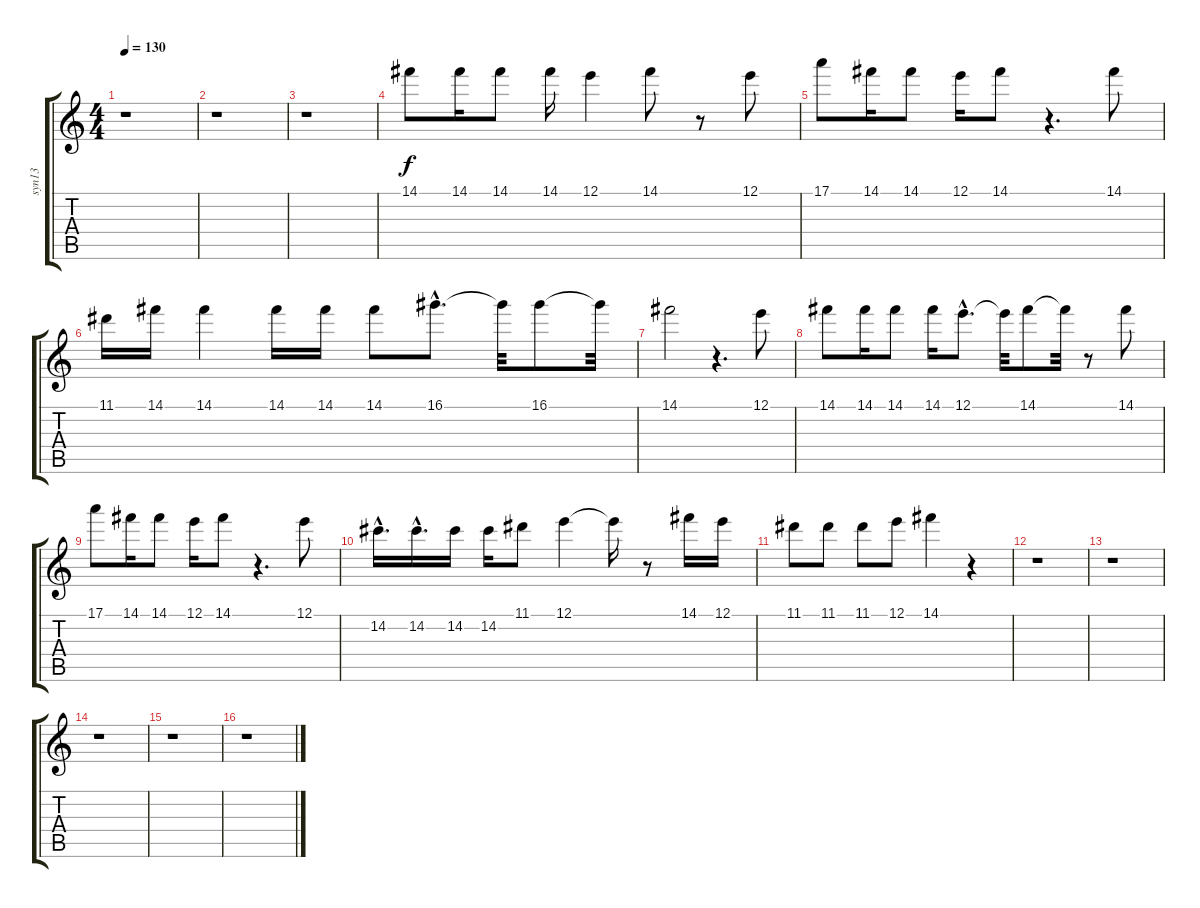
\track ("syn13               " "syn13     ") {instrument electricbassfinger}
\staff {score tabs}
\tuning (E4 B3 G3 D3 A2 E2) {hide}
\ts (4 4)
\tempo 130
\clef g2
\ks c
r.1{dy f} |
r.1 |
r.1 |
14.1.8 14.1.16 14.1.8 14.1.16 12.1.4 14.1.8 r.8 12.1.8 |
17.1.8 14.1.16 14.1.8 12.1.16 14.1.8 r.4{d} 14.1.8 |
11.1.16 14.1.16 14.1.4 14.1.16 14.1.16 14.1.8 16.1{hac}.8{d} 16.1{t}.32 16.1.8 16.1{t}.32 |
14.1.2 r.4{d} 12.1.8 |
14.1.8 14.1.16 14.1.8 14.1.16 12.1{hac}.8{d} 12.1{t}.32 14.1.8 14.1{t}.32 r.8 14.1.8 |
17.1.8 14.1.16 14.1.8 12.1.16 14.1.8 r.4{d} 12.1.8 |
14.2{hac}.16{d} 14.2{hac}.16{d} 14.2.16 14.2.16 11.1.8 12.1.4 12.1{t}.16 r.8 14.1.16 12.1.16 |
11.1.8 11.1.8 11.1.8 12.1.8 14.1.4 r.4 |
r.1 |
r.1 |
r.1 |
r.1 |
r.1
